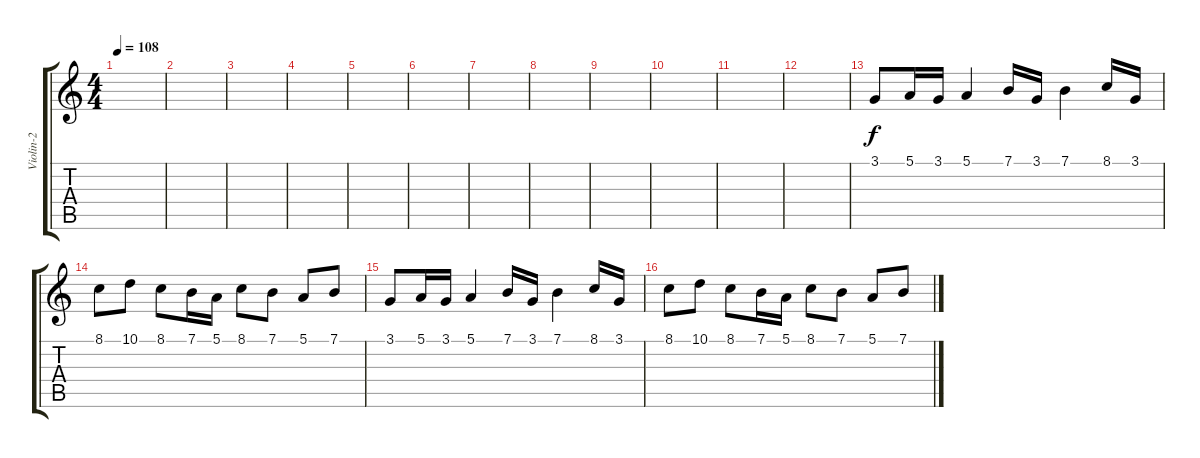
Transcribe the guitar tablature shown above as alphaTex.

\track ("Violin-2" "Violin-2") {instrument violin}
\staff {score tabs}
\tuning (E4 B3 G3 D3 A2 E2) {hide}
\ts (4 4)
\tempo 108
\clef g2
\ks c
|
|
|
|
|
|
|
|
|
|
|
|
3.1.8 5.1.16 3.1.16 5.1.4 7.1.16 3.1.16 7.1.4 8.1.16 3.1.16 |
8.1.8 10.1.8 8.1.8 7.1.16 5.1.16 8.1.8 7.1.8 5.1.8 7.1.8 |
3.1.8 5.1.16 3.1.16 5.1.4 7.1.16 3.1.16 7.1.4 8.1.16 3.1.16 |
8.1.8 10.1.8 8.1.8 7.1.16 5.1.16 8.1.8 7.1.8 5.1.8 7.1.8
